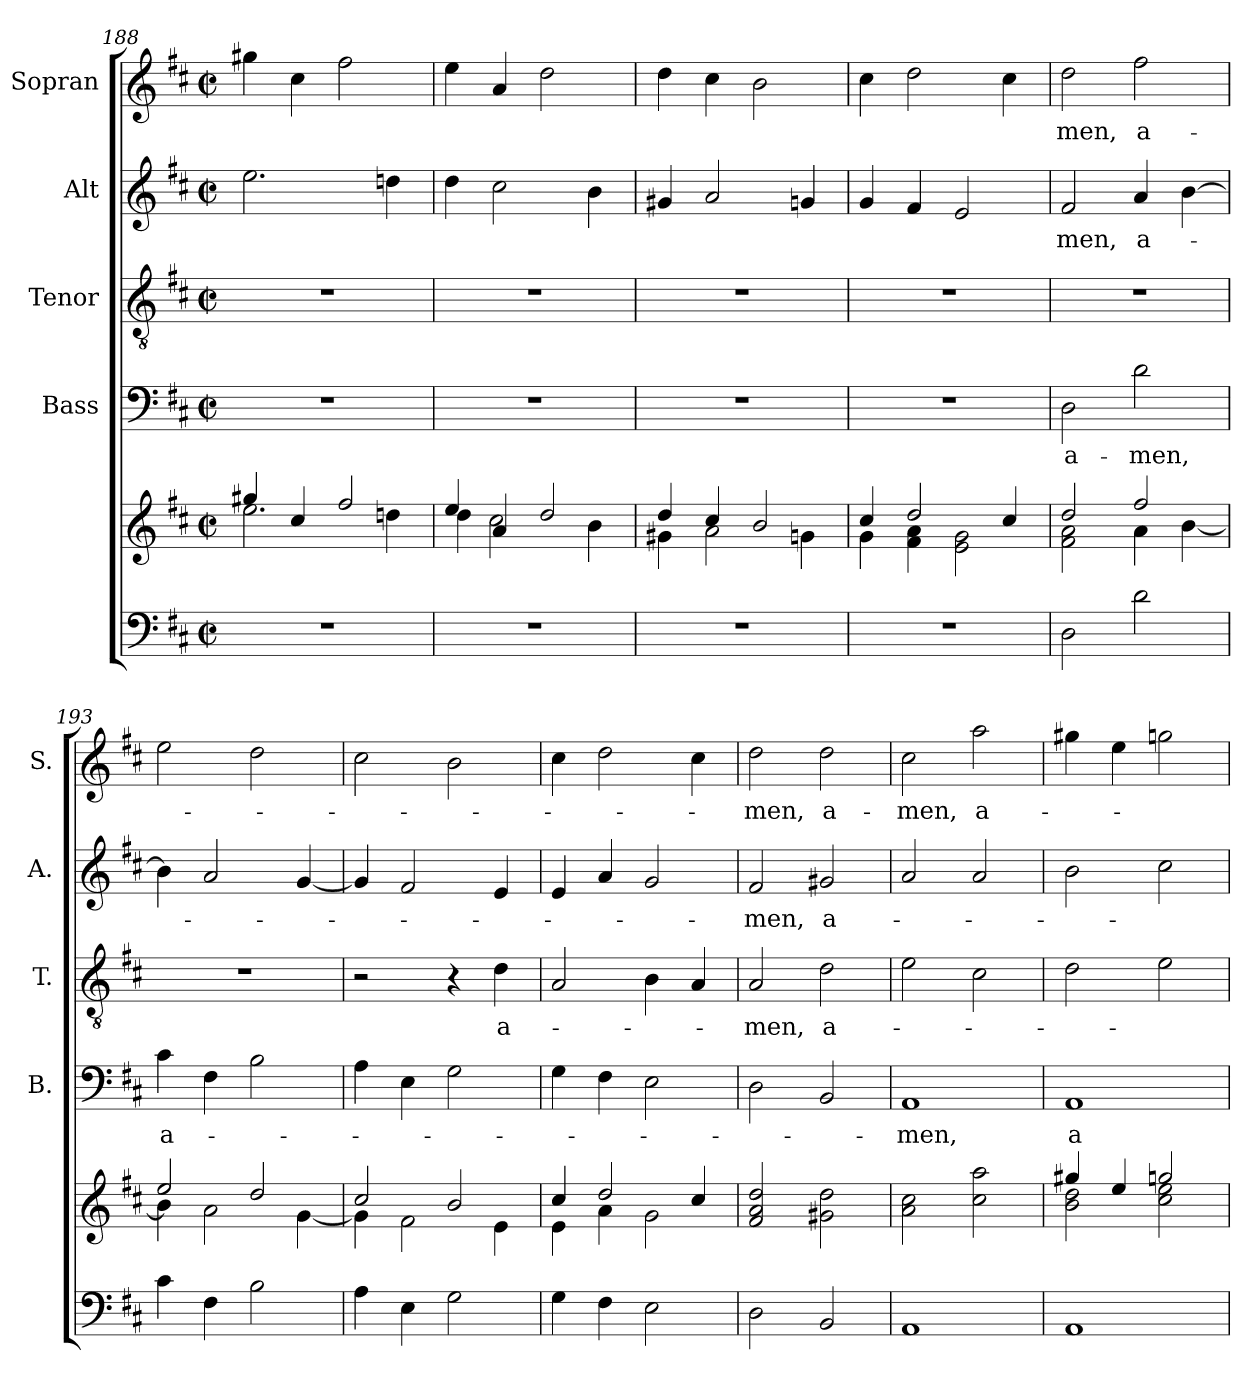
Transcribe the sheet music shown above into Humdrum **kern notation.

**kern	**kern	**kern	**text	**kern	**text	**kern	**text	**kern	**text
*part5	*part5	*part4	*part4	*part3	*part3	*part2	*part2	*part1	*part1
*staff6	*staff5	*staff4	*staff4	*staff3	*staff3	*staff2	*staff2	*staff1	*staff1
*	*	*I"Bass	*	*I"Tenor	*	*I"Alt	*	*I"Sopran	*
*	*	*I'B.	*	*I'T.	*	*I'A.	*	*I'S.	*
*clefF4	*clefG2	*clefF4	*	*clefGv2	*	*clefG2	*	*clefG2	*
*k[f#c#]	*k[f#c#]	*k[f#c#]	*	*k[f#c#]	*	*k[f#c#]	*	*k[f#c#]	*
*D:	*D:	*D:	*	*D:	*	*D:	*	*D:	*
*M2/2	*M2/2	*M2/2	*	*M2/2	*	*M2/2	*	*M2/2	*
*met(c|)	*met(c|)	*met(c|)	*	*met(c|)	*	*met(c|)	*	*met(c|)	*
=188	=188	=188	=188	=188	=188	=188	=188	=188	=188
*	*^	*	*	*	*	*	*	*	*
1r	4gg#X/	2.ee\	1r	.	1r	.	2.ee\	.	4gg#X\	.
.	4cc#/	.	.	.	.	.	.	.	4cc#\	.
.	2ff#/	.	.	.	.	.	.	.	2ff#\	.
.	.	4ddn\	.	.	.	.	4ddn\	.	.	.
!!LO:LB:g=z
=189	=189	=189	=189	=189	=189	=189	=189	=189	=189	=189
1r	4ee/	4dd\	1r	.	1r	.	4dd\	.	4ee\	.
.	4a/	2cc#\	.	.	.	.	2cc#\	.	4a/	.
.	2dd/	.	.	.	.	.	.	.	2dd\	.
.	.	4b\	.	.	.	.	4b\	.	.	.
=190	=190	=190	=190	=190	=190	=190	=190	=190	=190	=190
1r	4dd/	4g#X\	1r	.	1r	.	4g#X/	.	4dd\	.
.	4cc#/	2a\	.	.	.	.	2a/	.	4cc#\	.
.	2b/	.	.	.	.	.	.	.	2b\	.
.	.	4gn\	.	.	.	.	4gn/	.	.	.
=191	=191	=191	=191	=191	=191	=191	=191	=191	=191	=191
1r	4cc#/	4g\	1r	.	1r	.	4g/	.	4cc#\	.
.	2dd/	4f#\ 4a\	.	.	.	.	4f#/	.	2dd\	.
.	.	2e\ 2g\	.	.	.	.	2e/	.	.	.
.	4cc#/	.	.	.	.	.	.	.	4cc#\	.
=192	=192	=192	=192	=192	=192	=192	=192	=192	=192	=192
!	!	!	!	!LO:LY:b	!	!	!	!LO:LY:b	!	!LO:LY:b
2D\	2dd/	2f#\ 2a\	2D\	a-	1r	.	2f#/	-men,	2dd\	-men,
!	!	!	!	!LO:LY:b	!	!	!	!LO:LY:b	!	!LO:LY:b
2d\	2ff#/	4a\	2d\	-men,	.	.	4a/	a-	2ff#\	a-
.	.	[<4b\	.	.	.	.	[4b\	.	.	.
=193	=193	=193	=193	=193	=193	=193	=193	=193	=193	=193
!	!	!	!	!LO:LY:b	!	!	!	!	!	!
4c#\	2ee/	4b\]	4c#\	a-	1r	.	4b\]	.	2ee\	.
4F#\	.	2a\	4F#\	.	.	.	2a/	.	.	.
2B\	2dd/	.	2B\	.	.	.	.	.	2dd\	.
.	.	[<4g\	.	.	.	.	[4g/	.	.	.
=194	=194	=194	=194	=194	=194	=194	=194	=194	=194	=194
4A\	2cc#/	4g\]	4A\	.	2r	.	4g/]	.	2cc#\	.
4E\	.	2f#\	4E\	.	.	.	2f#/	.	.	.
2G\	2b/	.	2G\	.	4r	.	.	.	2b\	.
!	!	!	!	!	!	!LO:LY:b	!	!	!	!
.	.	4e\	.	.	4d\	a-	4e/	.	.	.
=195	=195	=195	=195	=195	=195	=195	=195	=195	=195	=195
4G\	4cc#/	4e\	4G\	.	2A/	.	4e/	.	4cc#\	.
4F#\	2dd/	4a\	4F#\	.	.	.	4a/	.	2dd\	.
2E\	.	2g\	2E\	.	4B\	.	2g/	.	.	.
.	4cc#/	.	.	.	4A/	.	.	.	4cc#\	.
*	*v	*v	*	*	*	*	*	*	*	*
=196	=196	=196	=196	=196	=196	=196	=196	=196	=196
!	!	!	!	!	!LO:LY:b	!	!LO:LY:b	!	!LO:LY:b
2D\	2f#/ 2a/ 2dd/	2D\	.	2A/	-men,	2f#/	-men,	2dd\	-men,
!	!	!	!	!	!LO:LY:b	!	!LO:LY:b	!	!LO:LY:b
2BB/	2g#X\ 2dd\	2BB/	.	2d\	a-	2g#X/	a-	2dd\	a-
!!LO:PB:g=z
=197	=197	=197	=197	=197	=197	=197	=197	=197	=197
!	!	!	!LO:LY:b	!	!	!	!	!	!LO:LY:b
1AA	2a\ 2cc#\	1AA	-men,	2e\	.	2a/	.	2cc#\	-men,
!	!	!	!	!	!	!	!	!	!LO:LY:b
.	2cc#\ 2aa\	.	.	2c#\	.	2a/	.	2aa\	a-
=198	=198	=198	=198	=198	=198	=198	=198	=198	=198
*	*^	*	*	*	*	*	*	*	*
!	!	!	!	!LO:LY:b	!	!	!	!	!	!
1AA	4gg#X/	2b\ 2dd\	1AA	a-	2d\	.	2b\	.	4gg#X\	.
.	4ee/	.	.	.	.	.	.	.	4ee\	.
.	2ggn/	2cc#\ 2ee\	.	.	2e\	.	2cc#\	.	2gg\	.
*	*v	*v	*	*	*	*	*	*	*	*
=	=	=	=	=	=	=	=	=	=
*-	*-	*-	*-	*-	*-	*-	*-	*-	*-
